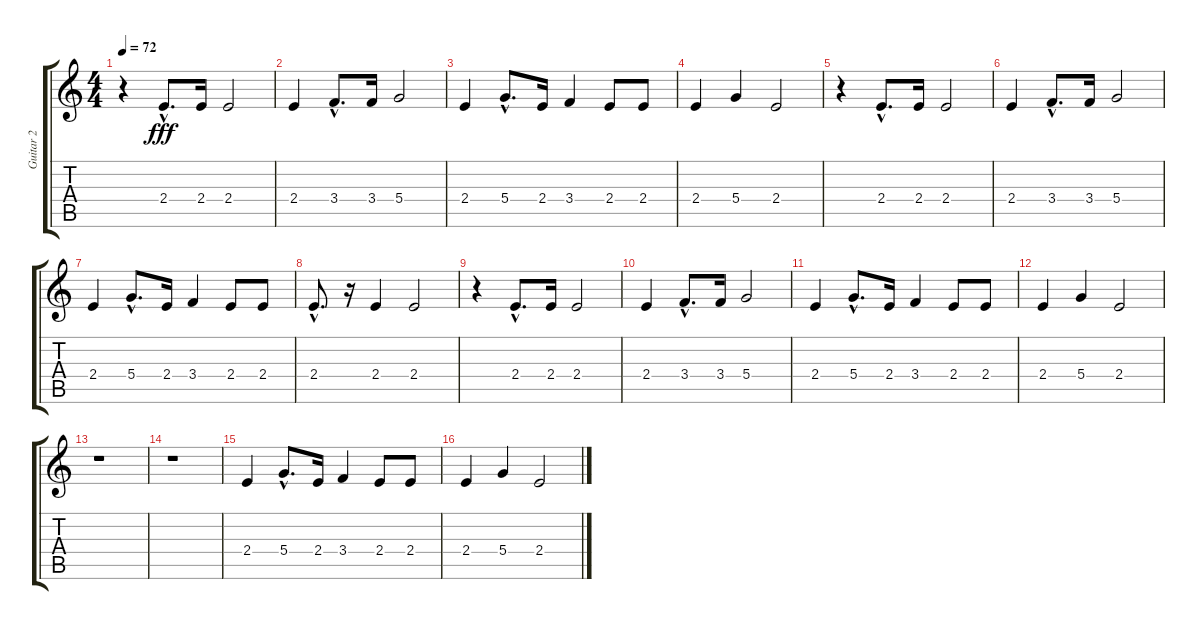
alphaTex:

\track ("Guitar 2" "Guitar 2") {instrument overdrivenguitar}
\staff {score tabs}
\tuning (E4 B3 G3 D3 A2 E2) {hide}
\ts (4 4)
\tempo 72
\clef g2
\ks c
r.4{dy fff instrument overdrivenguitar} 2.4{hac}.8{d} 2.4.16 2.4.2 |
2.4.4 3.4{hac}.8{d} 3.4.16 5.4.2 |
2.4.4 5.4{hac}.8{d} 2.4.16 3.4.4 2.4.8 2.4.8 |
2.4.4 5.4.4 2.4.2 |
r.4 2.4{hac}.8{d} 2.4.16 2.4.2 |
2.4.4 3.4{hac}.8{d} 3.4.16 5.4.2 |
2.4.4 5.4{hac}.8{d} 2.4.16 3.4.4 2.4.8 2.4.8 |
2.4{hac}.8{d} r.16 2.4.4 2.4.2 |
r.4 2.4{hac}.8{d} 2.4.16 2.4.2 |
2.4.4 3.4{hac}.8{d} 3.4.16 5.4.2 |
2.4.4 5.4{hac}.8{d} 2.4.16 3.4.4 2.4.8 2.4.8 |
2.4.4 5.4.4 2.4.2 |
r.1 |
r.1 |
2.4.4 5.4{hac}.8{d} 2.4.16 3.4.4 2.4.8 2.4.8 |
2.4.4 5.4.4 2.4.2
